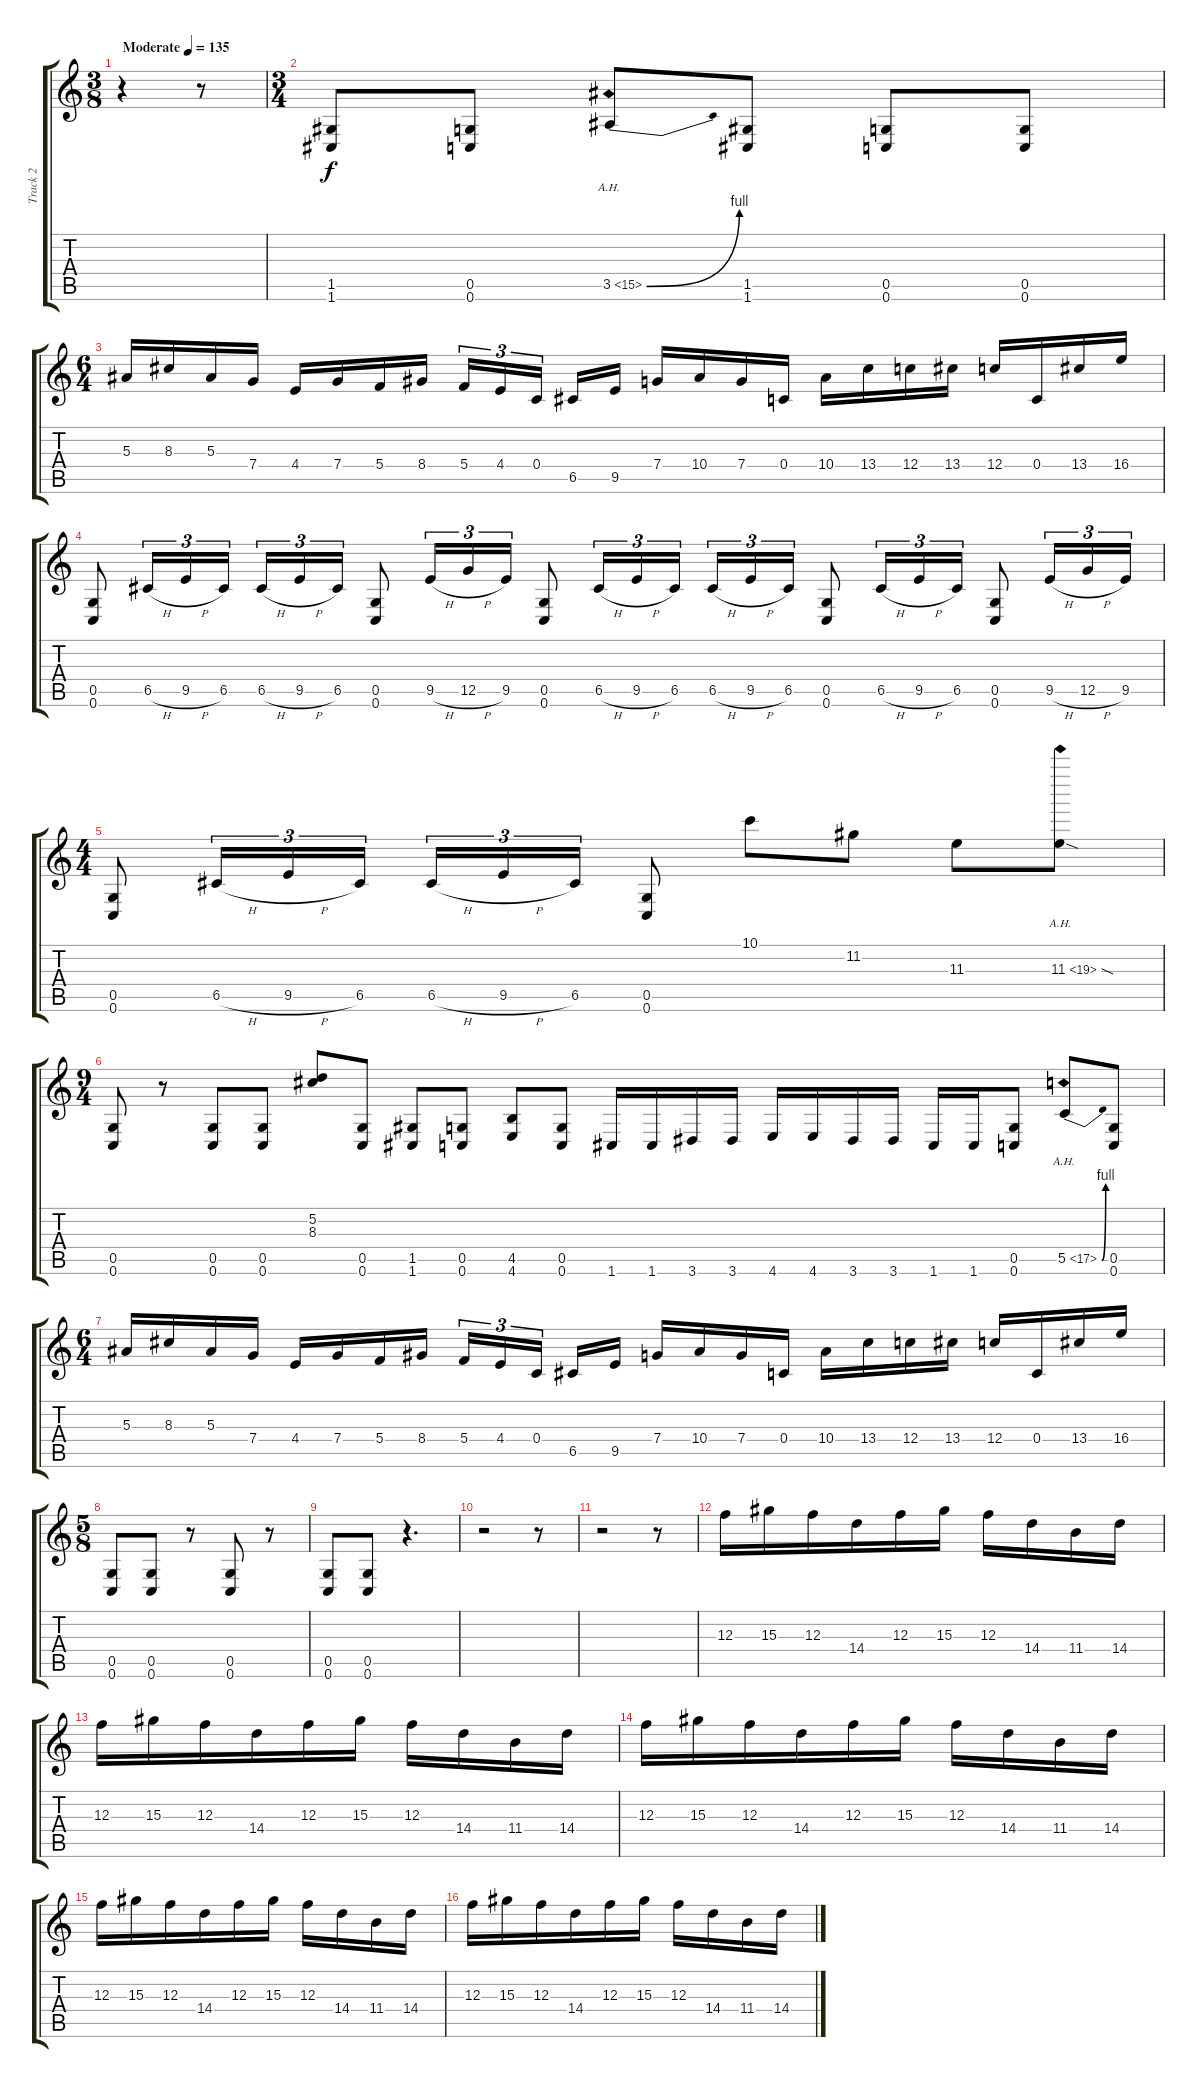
\track ("Track 2" "Track 2") {instrument overdrivenguitar}
\staff {score tabs}
\tuning (D4 A3 F3 C3 G2 C2) {hide}
\ts (3 8)
\tempo (135 "Moderate")
\clef g2
\ks c
r.4{dy f instrument overdrivenguitar} r.8 |
\ts (3 4)
(1.5 1.6).8 (0.5 0.6).8 3.5{be (bend 0 0 60 4) ah 12}.8 (1.5 1.6).8 (0.5 0.6).8 (0.5 0.6).8 |
\ts (6 4)
5.3.16 8.3.16 5.3.16 7.4.16 4.4.16 7.4.16 5.4.16 8.4.16{beam splitsecondary} 5.4.16{tu (3 2)} 4.4.16{tu (3 2)} 0.4.16{tu (3 2) beam splitsecondary} 6.5.16 9.5.16 7.4.16 10.4.16 7.4.16 0.4.16 10.4.16 13.4.16 12.4.16 13.4.16 12.4.16 0.4.16 13.4.16 16.4.16 |
(0.5 0.6).8 6.5{h}.16{tu (3 2)} 9.5{h}.16{tu (3 2)} 6.5.16{tu (3 2) beam splitsecondary} 6.5{h}.16{tu (3 2)} 9.5{h}.16{tu (3 2)} 6.5.16{tu (3 2)} (0.5 0.6).8 9.5{h}.16{tu (3 2)} 12.5{h}.16{tu (3 2)} 9.5.16{tu (3 2)} (0.5 0.6).8 6.5{h}.16{tu (3 2)} 9.5{h}.16{tu (3 2)} 6.5.16{tu (3 2) beam splitsecondary} 6.5{h}.16{tu (3 2)} 9.5{h}.16{tu (3 2)} 6.5.16{tu (3 2)} (0.5 0.6).8 6.5{h}.16{tu (3 2)} 9.5{h}.16{tu (3 2)} 6.5.16{tu (3 2)} (0.5 0.6).8 9.5{h}.16{tu (3 2)} 12.5{h}.16{tu (3 2)} 9.5.16{tu (3 2)} |
\ts (4 4)
(0.5 0.6).8 6.5{h}.16{tu (3 2)} 9.5{h}.16{tu (3 2)} 6.5.16{tu (3 2)} 6.5{h}.16{tu (3 2)} 9.5{h}.16{tu (3 2)} 6.5.16{tu (3 2)} (0.5 0.6).8 10.1.8 11.2.8 11.3.8 11.3{ah 8 sod}.8 |
\ts (9 4)
(0.5 0.6).8 r.8 (0.5 0.6).8 (0.5 0.6).8 (5.2 8.3).8 (0.5 0.6).8 (1.5 1.6).8 (0.5 0.6).8 (4.5 4.6).8 (0.5 0.6).8 1.6.16 1.6.16 3.6.16 3.6.16 4.6.16 4.6.16 3.6.16 3.6.16 1.6.16 1.6.16 (0.5 0.6).8 5.5{be (bend 0 0 60 4) ah 12}.8 (0.5 0.6).8 |
\ts (6 4)
5.3.16 8.3.16 5.3.16 7.4.16 4.4.16 7.4.16 5.4.16 8.4.16{beam splitsecondary} 5.4.16{tu (3 2)} 4.4.16{tu (3 2)} 0.4.16{tu (3 2) beam splitsecondary} 6.5.16 9.5.16 7.4.16 10.4.16 7.4.16 0.4.16 10.4.16 13.4.16 12.4.16 13.4.16 12.4.16 0.4.16 13.4.16 16.4.16 |
\ts (5 8)
(0.5 0.6).8 (0.5 0.6).8 r.8 (0.5 0.6).8 r.8 |
(0.5 0.6).8 (0.5 0.6).8 r.4{d} |
r.2 r.8 |
r.2 r.8 |
12.3.16 15.3.16 12.3.16 14.4.16 12.3.16 15.3.16 12.3.16 14.4.16 11.4.16 14.4.16 |
12.3.16 15.3.16 12.3.16 14.4.16 12.3.16 15.3.16 12.3.16 14.4.16 11.4.16 14.4.16 |
12.3.16 15.3.16 12.3.16 14.4.16 12.3.16 15.3.16 12.3.16 14.4.16 11.4.16 14.4.16 |
12.3.16 15.3.16 12.3.16 14.4.16 12.3.16 15.3.16 12.3.16 14.4.16 11.4.16 14.4.16 |
12.3.16 15.3.16 12.3.16 14.4.16 12.3.16 15.3.16 12.3.16 14.4.16 11.4.16 14.4.16
